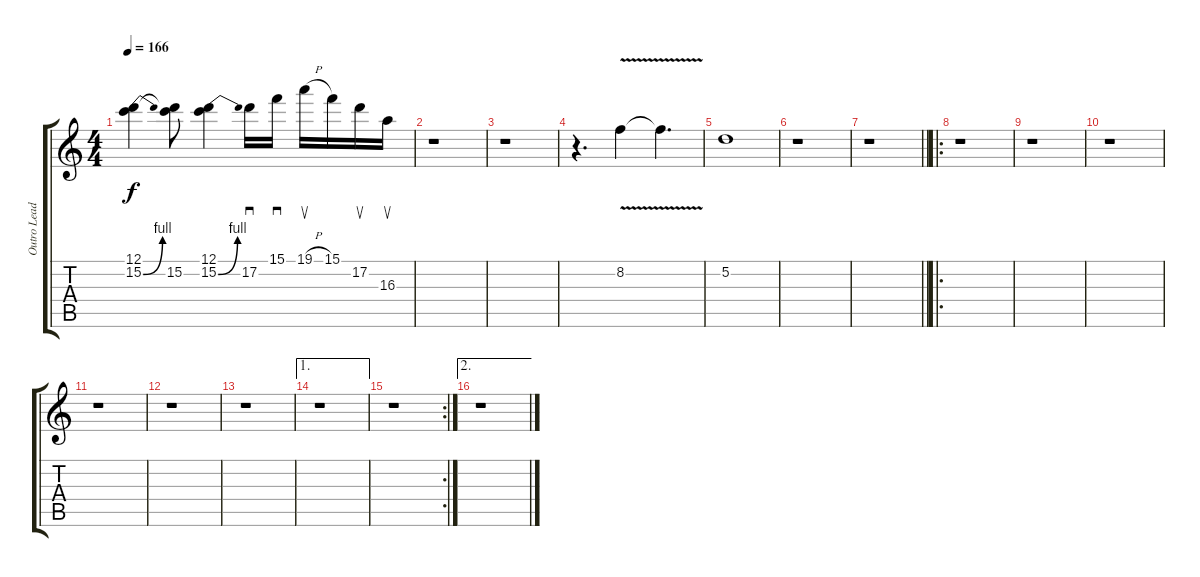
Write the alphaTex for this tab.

\track ("Outro Lead Extra" "Outro Lead") {instrument distortionguitar}
\staff {score tabs}
\tuning (D4 A3 F3 C3 G2 D2) {hide}
\ts (4 4)
\tempo 166
\clef g2
\ks c
(12.1 15.2{be (bend 0 0 60 4)}).4{dy f} (12.1{t} 15.2).8 (12.1 15.2{be (bend 0 0 60 4)}).4 17.2.16{sd} 15.1.16{sd} 19.1{h}.16{su} 15.1.16 17.2.16{su} 16.3.16{su} |
r.1 |
r.1 |
r.4{d} 8.2{v}.4 8.2{v t}.4{d} |
5.2.1 |
r.1 |
\barLineRight lightlight
r.1 |
\ro
r.1 |
r.1 |
r.1 |
r.1 |
r.1 |
r.1 |
\ae 1
r.1 |
\rc 2
r.1 |
\ae 2
r.1
